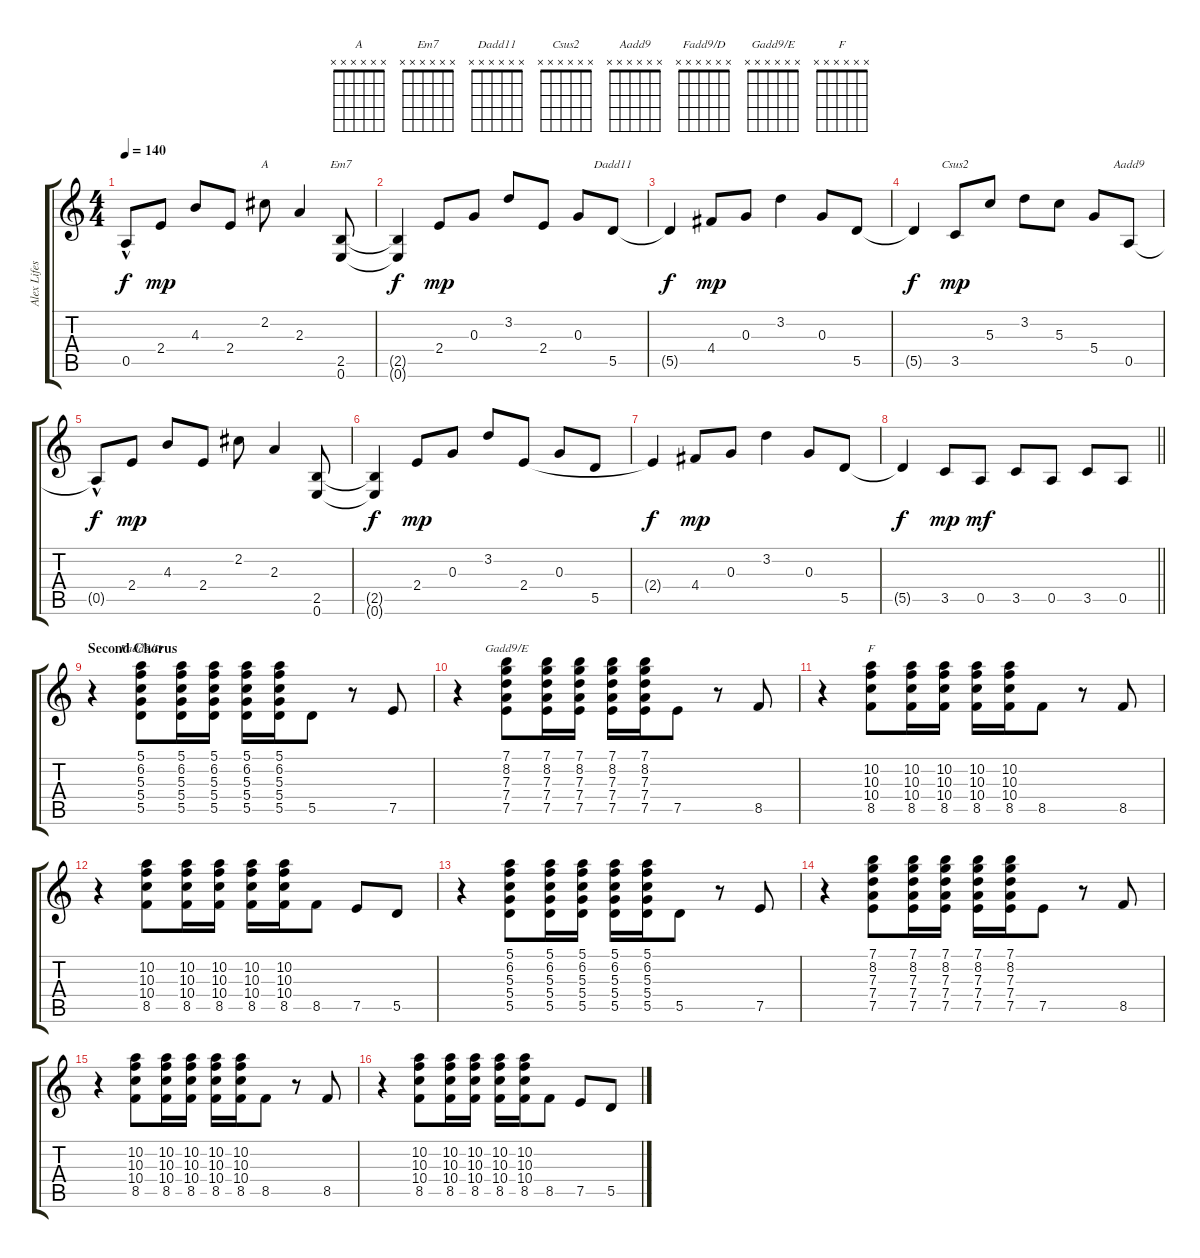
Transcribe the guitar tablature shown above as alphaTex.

\track ("Alex Lifeson 2" "Alex Lifes") {instrument distortionguitar}
\staff {score tabs}
\tuning (E4 B3 G3 D3 A2 E2) {hide}
\chord ("A" x x x x x x) {firstfret 0}
\chord ("Em7" x x x x x x) {firstfret 0}
\chord ("Dadd11" x x x x x x) {firstfret 0}
\chord ("Csus2" x x x x x x) {firstfret 0}
\chord ("Aadd9" x x x x x x) {firstfret 0}
\chord ("Fadd9/D" x x x x x x) {firstfret 0}
\chord ("Gadd9/E" x x x x x x) {firstfret 0}
\chord ("F" x x x x x x) {firstfret 0}
\ts (4 4)
\tempo 140
\clef g2
\ks c
0.5{hac t}.8{dy f} 2.4.8{dy mp} 4.3.8 2.4.8 2.2.8{ch "A"} 2.3.4 (2.5 0.6).8{ch "Em7"} |
(2.5{t} 0.6{t}).4{dy f} 2.4.8{dy mp} 0.3.8 3.2.8 2.4.8 0.3.8 5.5.8{ch "Dadd11"} |
5.5{t}.4{dy f} 4.4.8{dy mp} 0.3.8 3.2.4 0.3.8 5.5.8 |
5.5{t}.4{dy f} 3.5.8{ch "Csus2" dy mp} 5.3.8 3.2.8 5.3.8 5.4.8 0.5.8{ch "Aadd9"} |
0.5{hac t}.8{dy f} 2.4.8{dy mp} 4.3.8 2.4.8 2.2.8 2.3.4 (2.5 0.6).8 |
(2.5{t} 0.6{t}).4{dy f} 2.4.8{dy mp} 0.3.8 3.2.8 2.4.8 0.3.8 5.5.8 |
2.4{t}.4{dy f} 4.4.8{dy mp} 0.3.8 3.2.4 0.3.8 5.5.8 |
\barLineRight lightlight
5.5{t}.4{dy f} 3.5.8{dy mp} 0.5.8{dy mf} 3.5.8 0.5.8 3.5.8 0.5.8 |
\section ("" "Second Chorus")
r.4 (5.1 6.2 5.3 5.4 5.5).8{ch "Fadd9/D"} (5.1 6.2 5.3 5.4 5.5).16 (5.1 6.2 5.3 5.4 5.5).16 (5.1 6.2 5.3 5.4 5.5).16 (5.1 6.2 5.3 5.4 5.5).16 5.5.8 r.8 7.5.8 |
r.4 (7.1 8.2 7.3 7.4 7.5).8{ch "Gadd9/E"} (7.1 8.2 7.3 7.4 7.5).16 (7.1 8.2 7.3 7.4 7.5).16 (7.1 8.2 7.3 7.4 7.5).16 (7.1 8.2 7.3 7.4 7.5).16 7.5.8 r.8 8.5.8 |
r.4 (10.2 10.3 10.4 8.5).8{ch "F"} (10.2 10.3 10.4 8.5).16 (10.2 10.3 10.4 8.5).16 (10.2 10.3 10.4 8.5).16 (10.2 10.3 10.4 8.5).16 8.5.8 r.8 8.5.8 |
r.4 (10.2 10.3 10.4 8.5).8 (10.2 10.3 10.4 8.5).16 (10.2 10.3 10.4 8.5).16 (10.2 10.3 10.4 8.5).16 (10.2 10.3 10.4 8.5).16 8.5.8 7.5.8 5.5.8 |
r.4 (5.1 6.2 5.3 5.4 5.5).8 (5.1 6.2 5.3 5.4 5.5).16 (5.1 6.2 5.3 5.4 5.5).16 (5.1 6.2 5.3 5.4 5.5).16 (5.1 6.2 5.3 5.4 5.5).16 5.5.8 r.8 7.5.8 |
r.4 (7.1 8.2 7.3 7.4 7.5).8 (7.1 8.2 7.3 7.4 7.5).16 (7.1 8.2 7.3 7.4 7.5).16 (7.1 8.2 7.3 7.4 7.5).16 (7.1 8.2 7.3 7.4 7.5).16 7.5.8 r.8 8.5.8 |
r.4 (10.2 10.3 10.4 8.5).8 (10.2 10.3 10.4 8.5).16 (10.2 10.3 10.4 8.5).16 (10.2 10.3 10.4 8.5).16 (10.2 10.3 10.4 8.5).16 8.5.8 r.8 8.5.8 |
r.4 (10.2 10.3 10.4 8.5).8 (10.2 10.3 10.4 8.5).16 (10.2 10.3 10.4 8.5).16 (10.2 10.3 10.4 8.5).16 (10.2 10.3 10.4 8.5).16 8.5.8 7.5.8 5.5.8
